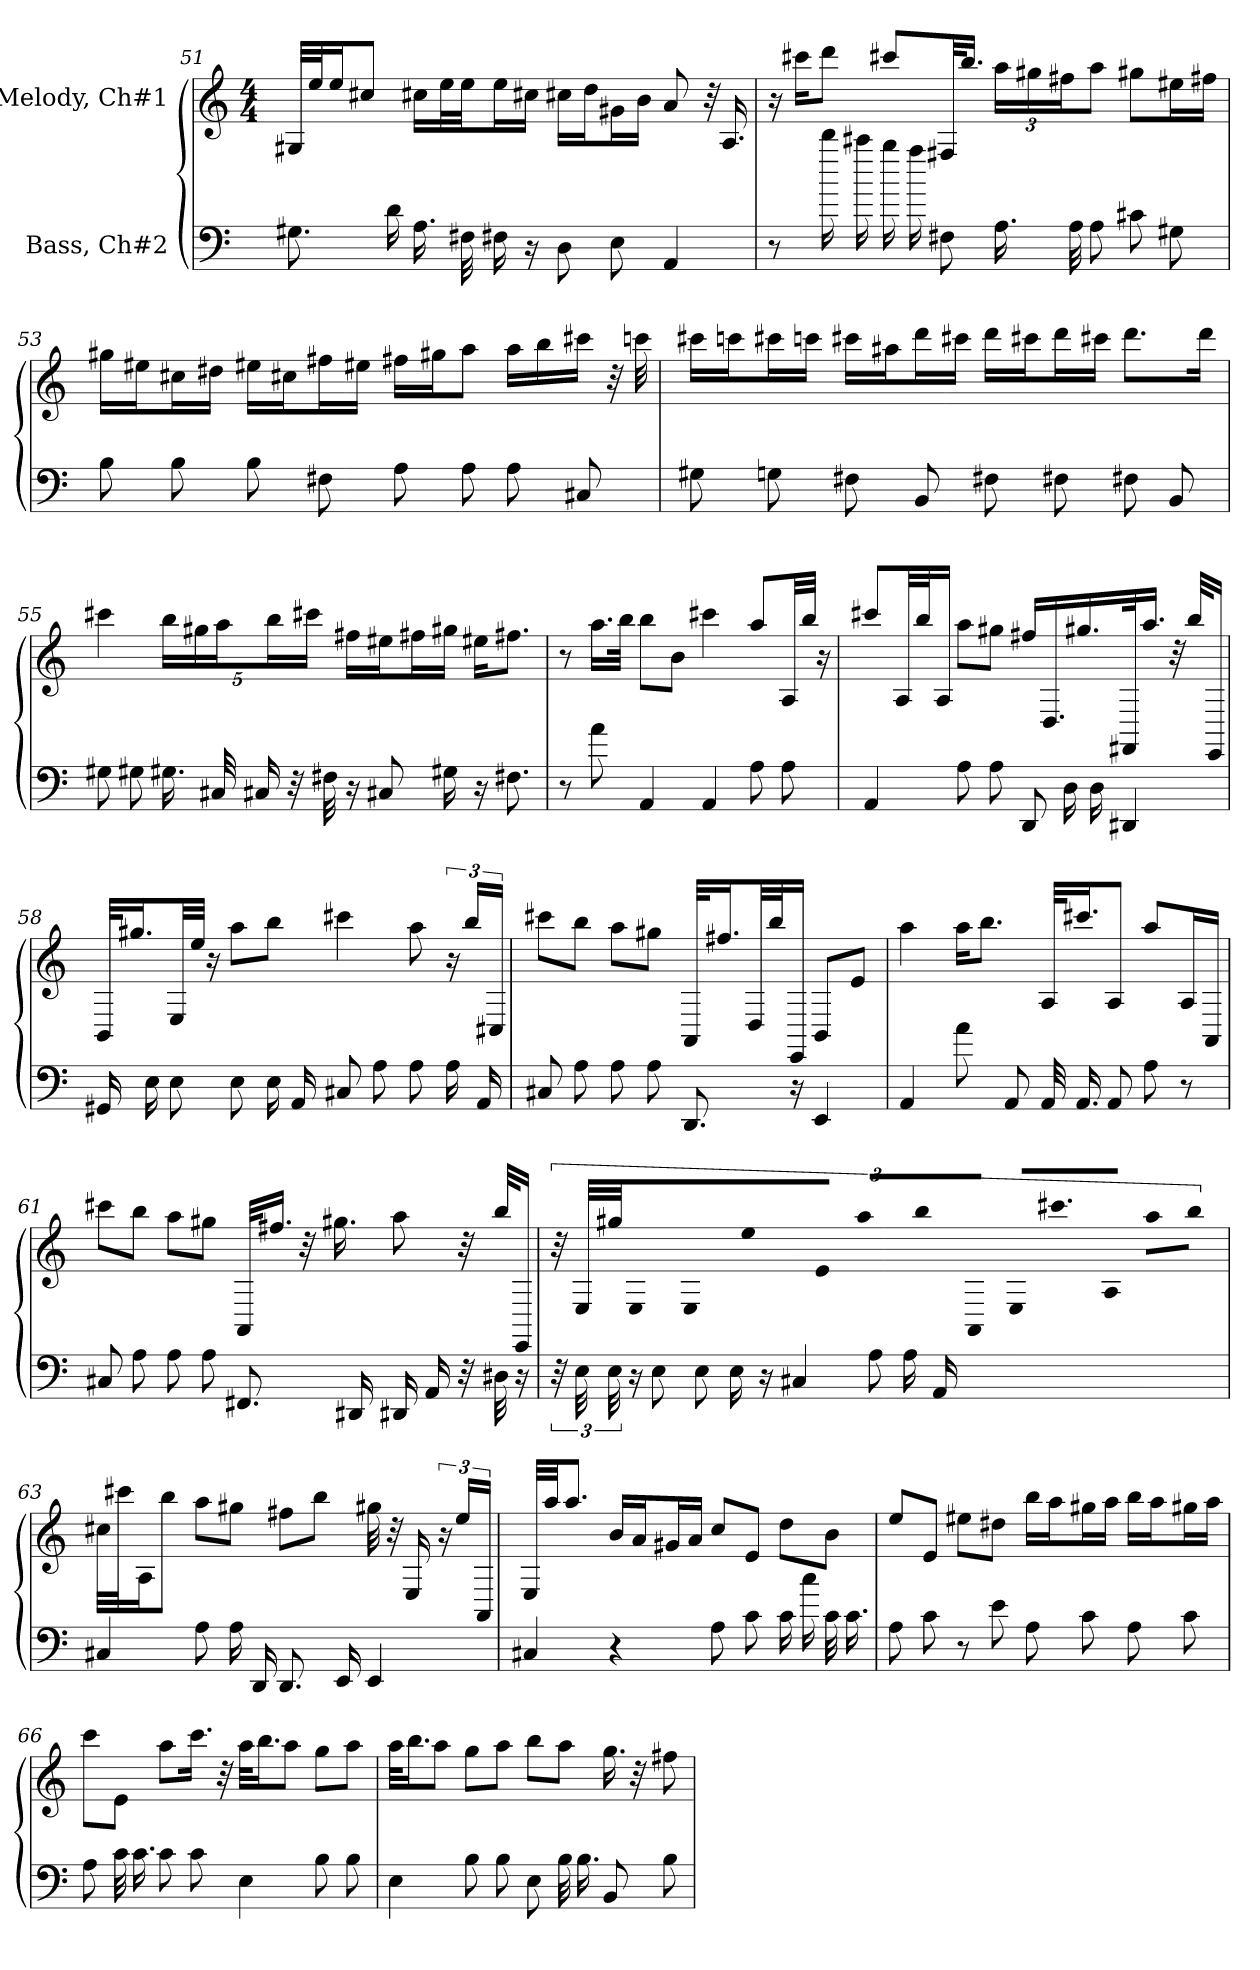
**kern	**kern
*part2	*part1
*staff2	*staff1
*I"Bass, Ch#2	*I"Melody, Ch#1
*clefF4	*
*	*M4/4
=51	=51
8.G#X	32G#XLLL
.	32eeJ
.	16eeJ
.	8cc#XJ
16d	.
16.A	16cc#XLL
.	32eeL
32F#X	32eeJJ
16F#X	16eeL
16r	16cc#XJJ
8D	16cc#XLL
.	16ddJ
8E	16g#XL
.	16bJJ
4AA	8a
.	32r
.	16.A
=52	=52
8r	16r
.	16ccc#XKL
16ddd	8dddJ
16ccc#X	.
16bb	8ccc#XL
16aa	.
8F#X	32F#XKL
.	16.bbJJ
16.A	24aaLL
.	24gg#X
.	24ff#XJ
32A	.
8A	8aaJ
8c#X	8gg#XL
8G#X	16ee#XL
.	16ff#XJJ
=53	=53
8B	16gg#XLL
.	16ee#XJ
8B	16cc#XL
.	16dd#XJJ
8B	16ee#XLL
.	16cc#XJ
8F#X	16ff#XL
.	16ee#XJJ
8A	16ff#XLL
.	16gg#XJ
8A	8aaJ
8A	16aaLL
.	16bb
8C#X	16ccc#XJJ
.	32r
.	32ccc
=54	=54
8G#X	16ccc#XLL
.	16cccJ
8G	16ccc#XL
.	16cccJJ
8F#X	16ccc#XLL
.	16aa#XJ
8BB	16dddL
.	16ccc#XJJ
8F#X	16dddLL
.	16ccc#XJ
8F#X	16dddL
.	16ccc#XJJ
8F#X	8.dddL
8BB	.
.	16dddJk
=55	=55
8G#X	4ccc#X
8G#X	.
16.G#X	20bbLL
.	20gg#X
32C#X	.
.	20aaJ
16C#X	.
.	20bbL
32r	.
.	20ccc#XJJ
32F#X	.
16r	16ff#XLL
8C#X	16ee#XJ
.	16ff#XL
16G#X	16gg#XJJ
16r	16ee#XKL
8.F#X	8.ff#XJ
=56	=56
8r	8r
8a	16.aaLL
.	32bbJJk
4AA	8bbL
.	8bJ
4AA	4ccc#X
8A	8aaL
8A	32ALL
.	32bbJJJ
.	16r
=57	=57
4AA	8ccc#XL
.	32ALL
.	32bbJ
.	16AJJ
8A	8aaL
8A	8gg#XJ
8DD	16ff#XLL
.	16.DJ
16D	.
.	16.gg#XJL
16D	.
4DD#X	32FF#XKL
.	16.aaJJ
.	32r
.	32bbKLL
.	16EEJJ
=58	=58
16GG#X	32BBKLL
.	16.gg#XJ
16E	.
8E	32ELL
.	32eeJJJ
.	16r
8E	8aaL
16E	8bbJ
16AA	.
8C#X	4ccc#X
8A	.
8A	8aa
16A	24r
.	24bbLL
16AA	.
.	24C#XJJ
=59	=59
8C#X	8ccc#XL
8A	8bbJ
8A	8aaL
8A	8gg#XJ
8.DD	32AAKLL
.	16.ff#XJ
.	32DLL
.	32bbJ
16r	16EEJJ
4EE	8BBL
.	8eJ
=60	=60
4AA	4aa
8a	16aaKL
.	8.bbJ
8AA	.
32AA	32AKLL
16.AA	16.ccc#XJ
8AA	8AJ
8A	8aaL
8r	16AL
.	16AAJJ
=61	=61
8C#X	8ccc#XL
8A	8bbJ
8A	8aaL
8A	8gg#XJ
8.FF#X	32AAKLL
.	16.ff#XJJ
.	32r
.	16.gg#X
16DD#X	.
16DD#X	8aa
16AA	.
32r	32r
32D#X	32bbKLL
16r	16EEJJ
=62	=62
48r	48r
48E	48ELLL
48E	48gg#XJ
16r	16EJ
8E	32ELL
.	32eeJ
.	16eJJ
8E	8aaL
16E	16bbL
16r	16AAJJ
4C#X	32EKLL
.	16.ccc#XJ
.	8AJ
8A	8aaL
16A	8bbJ
16AA	.
=63	=63
4C#X	32cc#XLLL
.	32ccc#XJ
.	16AJ
.	8bbJ
8A	8aaL
16A	8gg#XJ
16DD	.
8.DD	8ff#XL
.	8bbJ
16EE	.
4EE	32gg#X
.	32r
.	16E
.	24r
.	24eeLL
.	24AAJJ
=64	=64
4C#X	32ELLL
.	32aaJJ
.	8.aaJ
4r	16bLL
.	16aJ
.	16g#XL
.	16aJJ
8A	8ccL
8c	8eJ
16c	8ddL
16cc	.
32c	8bJ
16.c	.
=65	=65
8A	8eeL
8c	8eJ
8r	8ee#XL
8e	8dd#XJ
8A	16bbLL
.	16aaJ
8c	16gg#XL
.	16aaJJ
8A	16bbLL
.	16aaJ
8c	16gg#XL
.	16aaJJ
=66	=66
8A	8cccL
32c	8eJ
16.c	.
8c	8aaL
8c	16.cccJk
.	32r
4E	32aaKLL
.	16.bbJ
.	8aaJ
8B	8ggL
8B	8aaJ
=67	=67
4E	32aaKLL
.	16.bbJ
.	8aaJ
8B	8ggL
8B	8aaJ
8E	8bbL
32B	8aaJ
16.B	.
8BB	16.gg
.	32r
8B	8ff#X
=	=
*-	*-
